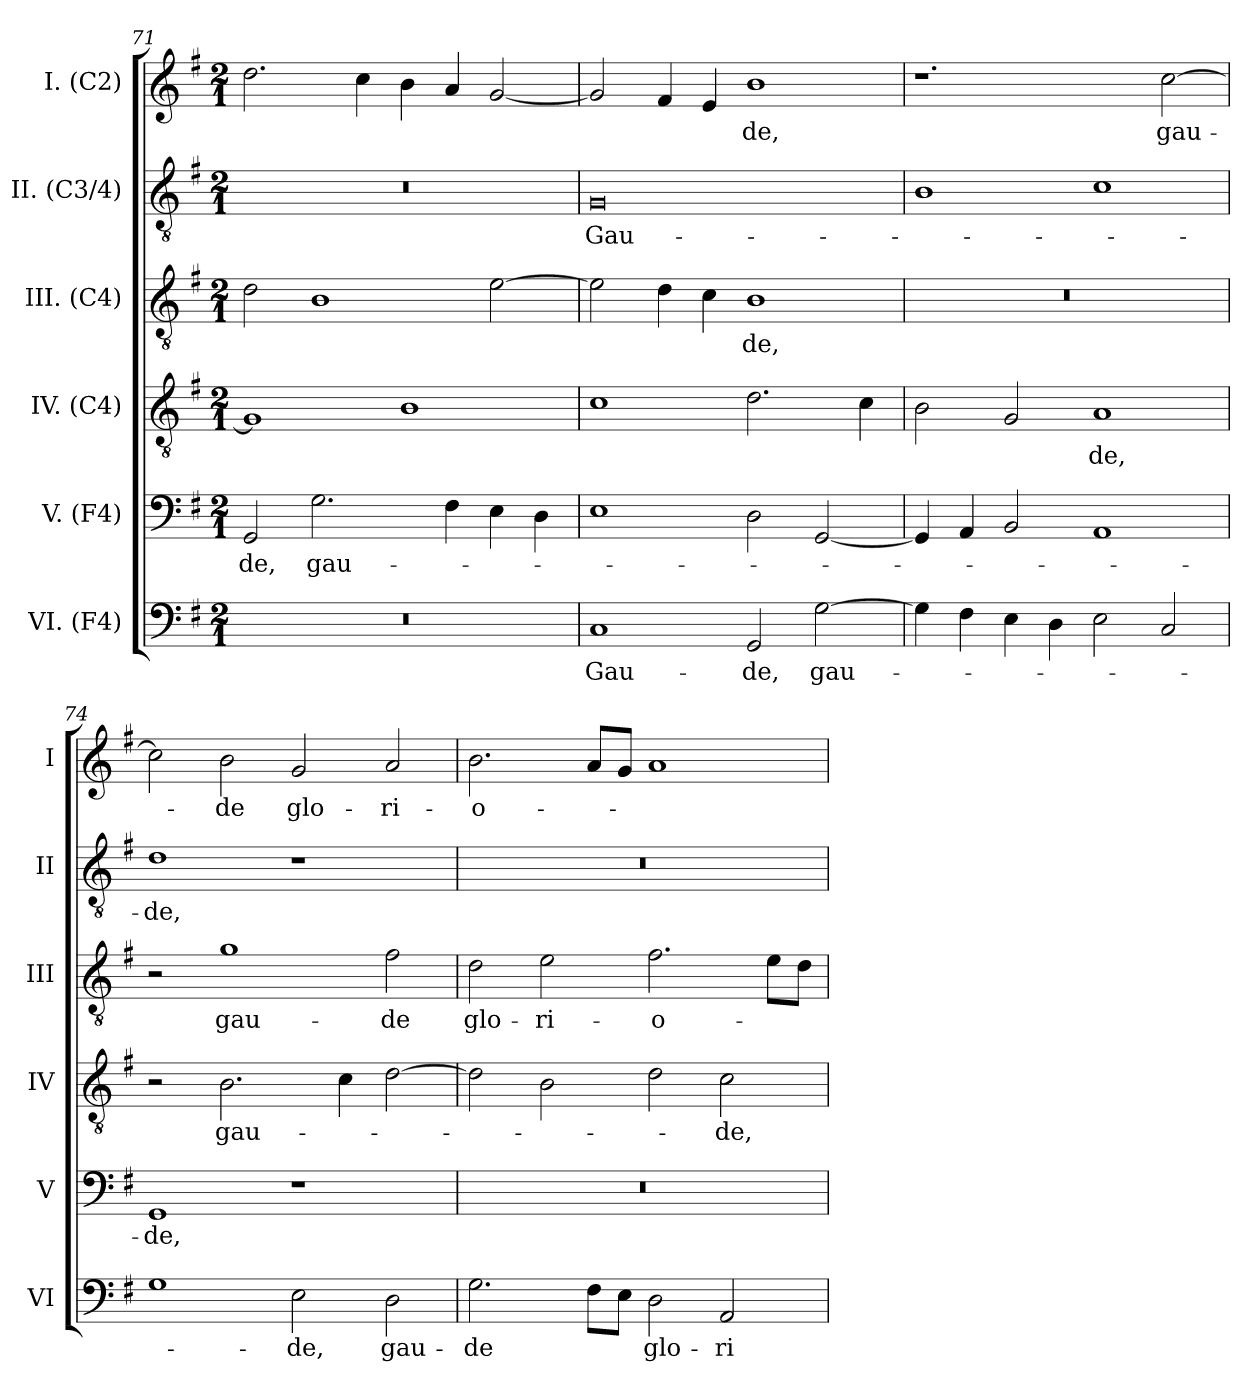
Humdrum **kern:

**kern	**text	**kern	**text	**kern	**text	**kern	**text	**kern	**text	**kern	**text
*part6	*part6	*part5	*part5	*part4	*part4	*part3	*part3	*part2	*part2	*part1	*part1
*staff6	*staff6	*staff5	*staff5	*staff4	*staff4	*staff3	*staff3	*staff2	*staff2	*staff1	*staff1
*I"VI. (F4)	*	*I"V. (F4)	*	*I"IV. (C4)	*	*I"III. (C4)	*	*I"II. (C3/4)	*	*I"I. (C2)	*
*I'VI	*	*I'V	*	*I'IV	*	*I'III	*	*I'II	*	*I'I	*
*clefF4	*	*clefF4	*	*clefGv2	*	*clefGv2	*	*clefGv2	*	*clefG2	*
*	*	*	*	*ITrd7c12	*	*	*	*	*	*	*
*k[f#]	*	*k[f#]	*	*k[f#]	*	*k[f#]	*	*k[f#]	*	*k[f#]	*
*G:	*	*G:	*	*G:	*	*G:	*	*G:	*	*G:	*
*M2/1	*	*M2/1	*	*M2/1	*	*M2/1	*	*M2/1	*	*M2/1	*
=71	=71	=71	=71	=71	=71	=71	=71	=71	=71	=71	=71
!LO:N:vis=1	!	!	!	!	!	!	!	!	!	!	!
!	!	!	!LO:LY:b:color=#000000	!	!	!	!	!LO:N:vis=1	!	!	!
0r	.	2GGi/	-de,	1GGi]	.	2di\	.	0r	.	2.ddi\	.
!	!	!	!LO:LY:b:color=#000000	!	!	!	!	!	!	!	!
.	.	2.Gi\	gau-	.	.	1Bi	.	.	.	.	.
.	.	.	.	.	.	.	.	.	.	4cci\	.
.	.	.	.	1BBi	.	.	.	.	.	4bi\	.
.	.	4F#i\	.	.	.	.	.	.	.	4ai/	.
.	.	4Ei\	.	.	.	[2ei\	.	.	.	[2gi/	.
.	.	4Di\	.	.	.	.	.	.	.	.	.
=72	=72	=72	=72	=72	=72	=72	=72	=72	=72	=72	=72
!	!LO:LY:b:color=#000000	!	!	!	!	!	!	!	!	!	!
!	!	!	!	!	!	!	!	!	!LO:LY:b:color=#000000	!	!
1Ci	Gau-	1Ei	.	1Ci	.	2ei\]	.	0Gi	Gau-	2gi/]	.
.	.	.	.	.	.	4di\	.	.	.	4f#i/	.
.	.	.	.	.	.	4ci\	.	.	.	4ei/	.
!	!LO:LY:b:color=#000000	!	!	!	!	!	!	!	!	!	!
!	!	!	!	!	!	!	!LO:LY:b:color=#000000	!	!	!	!
!	!	!	!	!	!	!	!	!	!	!	!LO:LY:b:color=#000000
2GGi/	-de,	2Di\	.	2.Di\	.	1Bi	-de,	.	.	1bi	-de,
!	!LO:LY:b:color=#000000	!	!	!	!	!	!	!	!	!	!
[2Gi\	gau-	[2GGi/	.	.	.	.	.	.	.	.	.
.	.	.	.	4Ci\	.	.	.	.	.	.	.
=73	=73	=73	=73	=73	=73	=73	=73	=73	=73	=73	=73
!	!	!	!	!	!	!LO:N:vis=1	!	!	!	!	!
4Gi\]	.	4GGi/]	.	2BBi\	.	0r	.	1Bi	.	1.r	.
4F#i\	.	4AAi/	.	.	.	.	.	.	.	.	.
4Ei\	.	2BBi/	.	2GGi/	.	.	.	.	.	.	.
4Di\	.	.	.	.	.	.	.	.	.	.	.
!	!	!	!	!	!LO:LY:b:color=#000000	!	!	!	!	!	!
2Ei\	.	1AAi	.	1AAi	-de,	.	.	1ci	.	.	.
!	!	!	!	!	!	!	!	!	!	!	!LO:LY:b:color=#000000
2Ci/	.	.	.	.	.	.	.	.	.	[2cci\	gau-
!!LO:LB:g=z
=74	=74	=74	=74	=74	=74	=74	=74	=74	=74	=74	=74
!	!	!	!LO:LY:b:color=#000000	!	!	!	!	!	!	!	!
!	!	!	!	!	!	!	!	!	!LO:LY:b:color=#000000	!	!
1Gi	.	1GGi	-de,	2r	.	2r	.	1di	-de,	2cci\]	.
!	!	!	!	!	!LO:LY:b:color=#000000	!	!	!	!	!	!
!	!	!	!	!	!	!	!LO:LY:b:color=#000000	!	!	!	!
!	!	!	!	!	!	!	!	!	!	!	!LO:LY:b:color=#000000
.	.	.	.	2.BBi\	gau-	1gi	gau-	.	.	2bi\	-de
!	!LO:LY:b:color=#000000	!	!	!	!	!	!	!	!	!	!
!	!	!	!	!	!	!	!	!	!	!	!LO:LY:b:color=#000000
2Ei\	-de,	1r	.	.	.	.	.	1r	.	2gi/	glo-
.	.	.	.	4Ci\	.	.	.	.	.	.	.
!	!LO:LY:b:color=#000000	!	!	!	!	!	!	!	!	!	!
!	!	!	!	!	!	!	!LO:LY:b:color=#000000	!	!	!	!
!	!	!	!	!	!	!	!	!	!	!	!LO:LY:b:color=#000000
2Di\	gau-	.	.	[2Di\	.	2f#i\	-de	.	.	2ai/	-ri-
=75	=75	=75	=75	=75	=75	=75	=75	=75	=75	=75	=75
!	!LO:LY:b:color=#000000	!LO:N:vis=1	!	!	!	!	!	!	!	!	!
!	!	!	!	!	!	!	!LO:LY:b:color=#000000	!LO:N:vis=1	!	!	!
!	!	!	!	!	!	!	!	!	!	!	!LO:LY:b:color=#000000
2.Gi\	-de	0r	.	2Di\]	.	2di\	glo-	0r	.	2.bi\	-o-
!	!	!	!	!	!	!	!LO:LY:b:color=#000000	!	!	!	!
.	.	.	.	2BBi\	.	2ei\	-ri-	.	.	.	.
8F#i\L	.	.	.	.	.	.	.	.	.	8ai/L	.
8Ei\J	.	.	.	.	.	.	.	.	.	8gi/J	.
!	!LO:LY:b:color=#000000	!	!	!	!	!	!	!	!	!	!
!	!	!	!	!	!	!	!LO:LY:b:color=#000000	!	!	!	!
2Di\	glo-	.	.	2Di\	.	2.f#i\	-o-	.	.	1ai	.
!	!LO:LY:b:color=#000000	!	!	!	!	!	!	!	!	!	!
!	!	!	!	!	!LO:LY:b:color=#000000	!	!	!	!	!	!
2AAi/	-ri-	.	.	2Ci\	-de,	.	.	.	.	.	.
.	.	.	.	.	.	8ei\L	.	.	.	.	.
.	.	.	.	.	.	8di\J	.	.	.	.	.
=	=	=	=	=	=	=	=	=	=	=	=
*-	*-	*-	*-	*-	*-	*-	*-	*-	*-	*-	*-
